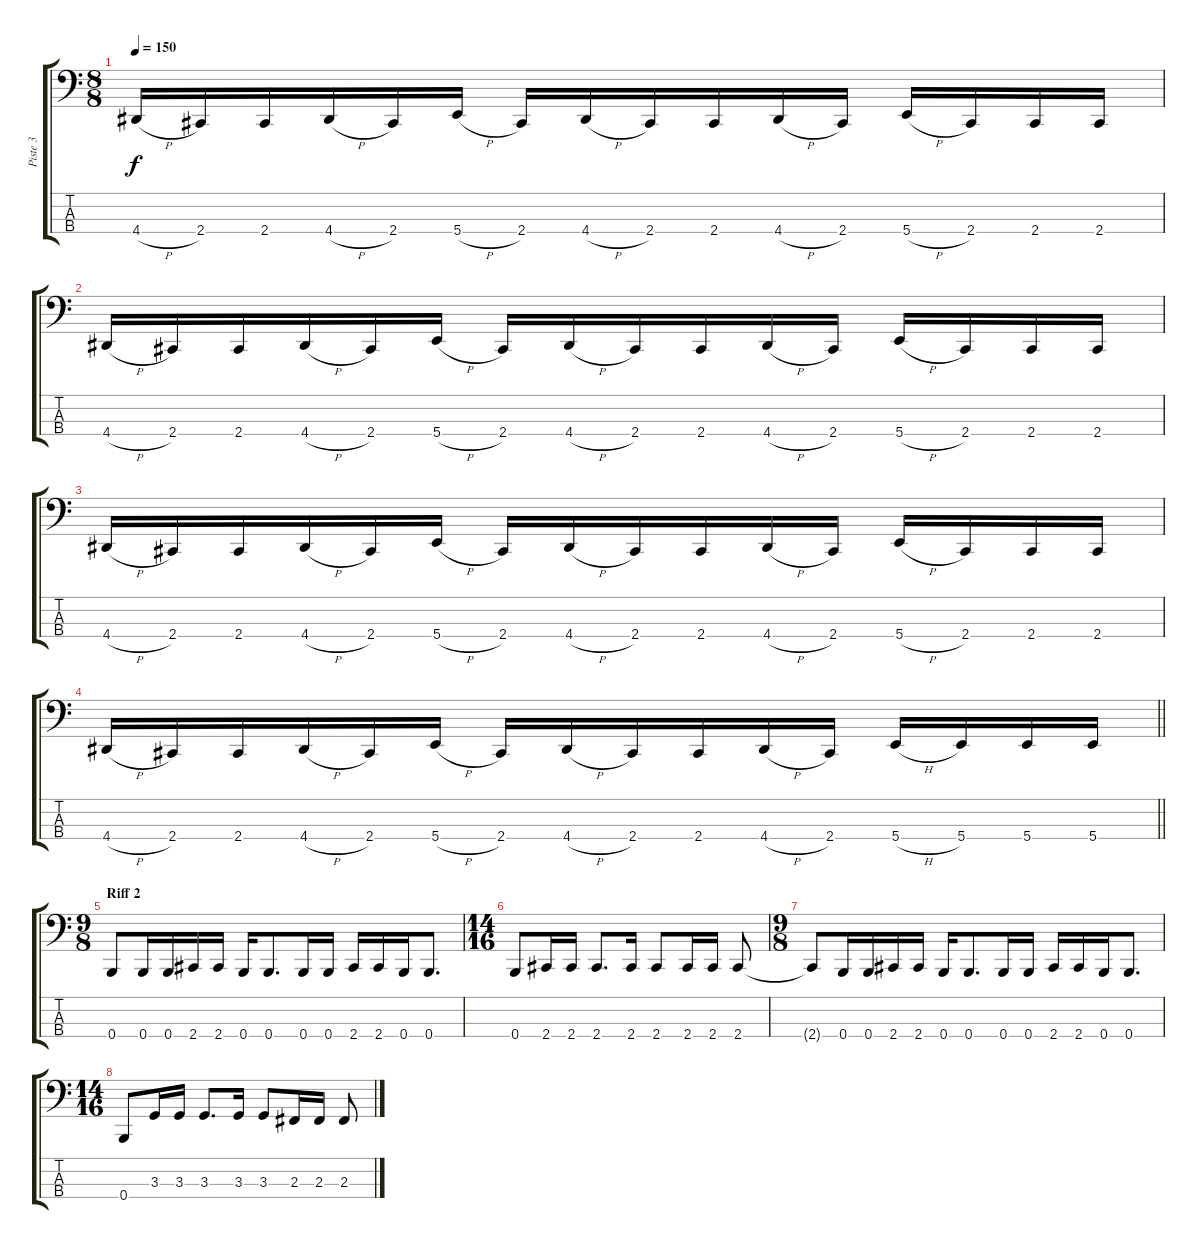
\track ("Piste 3" "Piste 3") {instrument electricbasspick}
\staff {score tabs}
\tuning (D2 A1 E1 B0) {hide}
\ts (8 8)
\tempo 150
\clef f4
\ks c
4.4{h}.16{dy f} 2.4.16 2.4.16 4.4{h}.16 2.4.16 5.4{h}.16 2.4.16 4.4{h}.16 2.4.16 2.4.16 4.4{h}.16 2.4.16 5.4{h}.16 2.4.16 2.4.16 2.4.16 |
4.4{h}.16 2.4.16 2.4.16 4.4{h}.16 2.4.16 5.4{h}.16 2.4.16 4.4{h}.16 2.4.16 2.4.16 4.4{h}.16 2.4.16 5.4{h}.16 2.4.16 2.4.16 2.4.16 |
4.4{h}.16 2.4.16 2.4.16 4.4{h}.16 2.4.16 5.4{h}.16 2.4.16 4.4{h}.16 2.4.16 2.4.16 4.4{h}.16 2.4.16 5.4{h}.16 2.4.16 2.4.16 2.4.16 |
\barLineRight lightlight
4.4{h}.16 2.4.16 2.4.16 4.4{h}.16 2.4.16 5.4{h}.16 2.4.16 4.4{h}.16 2.4.16 2.4.16 4.4{h}.16 2.4.16 5.4{h}.16 5.4.16 5.4.16 5.4.16 |
\ts (9 8)
\section ("" "Riff 2")
0.4.8 0.4.16 0.4.16 2.4.16 2.4.16 0.4.16 0.4.8{d} 0.4.16 0.4.16 2.4.16 2.4.16 0.4.16 0.4.8{d} |
\ts (14 16)
0.4.8 2.4.16 2.4.16 2.4.8{d} 2.4.16 2.4.8 2.4.16 2.4.16 2.4.8 |
\ts (9 8)
2.4{t}.8 0.4.16 0.4.16 2.4.16 2.4.16 0.4.16 0.4.8{d} 0.4.16 0.4.16 2.4.16 2.4.16 0.4.16 0.4.8{d} |
\ts (14 16)
0.4.8 3.3.16 3.3.16 3.3.8{d} 3.3.16 3.3.8 2.3.16 2.3.16 2.3.8
